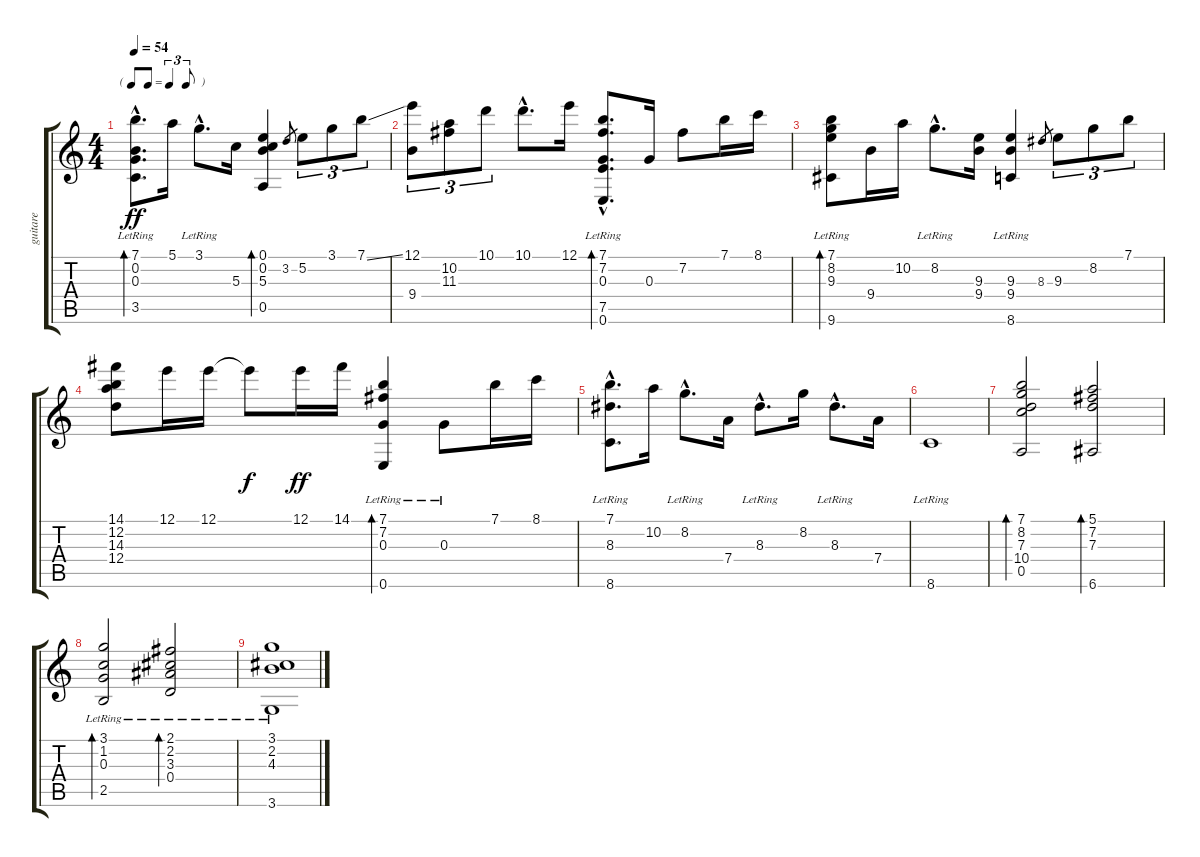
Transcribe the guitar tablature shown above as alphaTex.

\track ("guitare" "guitare") {instrument electricbassfinger}
\staff {score tabs}
\tuning (E4 B3 G3 D3 A2 E2) {hide}
\ts (4 4)
\tf triplet8th
\tempo 54
\clef g2
\ks c
(7.1{hac} 0.2{hac} 0.3{hac} 3.5{hac lr}).8{d bd 240 dy ff} 5.1.16 3.1{hac lr}.8{d} 5.3.16 (0.1 0.2 5.3 0.5).4{bd 240} 3.2.8{gr} 5.2.8{tu (3 2)} 3.1.8{tu (3 2)} 7.1{ss}.8{tu (3 2)} |
(12.1 9.4).8{tu (3 2)} (10.2 11.3).8{tu (3 2)} 10.1.8{tu (3 2)} 10.1{hac}.8{d} 12.1.16 (7.1{hac} 7.2{hac} 0.3{hac} 7.5{hac} 0.6{hac lr}).8{d bd 120} 0.3.16 7.2.8 7.1.16 8.1.16 |
(7.1 8.2 9.3 9.6{lr}).8{bd 120} 9.4.16 10.2.16 8.2{hac lr}.8{d} (9.3 9.4).16 (9.3{lr} 9.4{lr} 8.6{lr}).4 8.3.8{gr} 9.3.8{tu (3 2)} 8.2.8{tu (3 2)} 7.1.8{tu (3 2)} |
(14.1 12.2 14.3 12.4).8 12.1.16 12.1.16 12.1{t}.8{dy f} 12.1.16{dy ff} 14.1.16 (7.1{lr} 7.2{lr} 0.3{lr} 0.6{lr}).4{bd 120} 0.3{lr}.8 7.1.16 8.1.16 |
(7.1{hac lr} 8.3{hac lr} 8.6{hac lr}).8{d} 10.2.16 8.2{hac lr}.8{d} 7.4.16 8.3{hac lr}.8{d} 8.2.16 8.3{hac lr}.8{d} 7.4.16 |
8.6{lr}.1 |
(7.1 8.2 7.3 10.4 0.5).2{bd 120} (5.1 7.2 7.3 6.6).2{bd 120} |
(3.1{lr} 1.2{lr} 0.3{lr} 2.5{lr}).2{bd 120} (2.1{lr} 2.2{lr} 3.3{lr} 0.4{lr}).2{bd 120} |
(3.1{lr} 2.2{lr} 4.3{lr} 3.6{lr}).1
